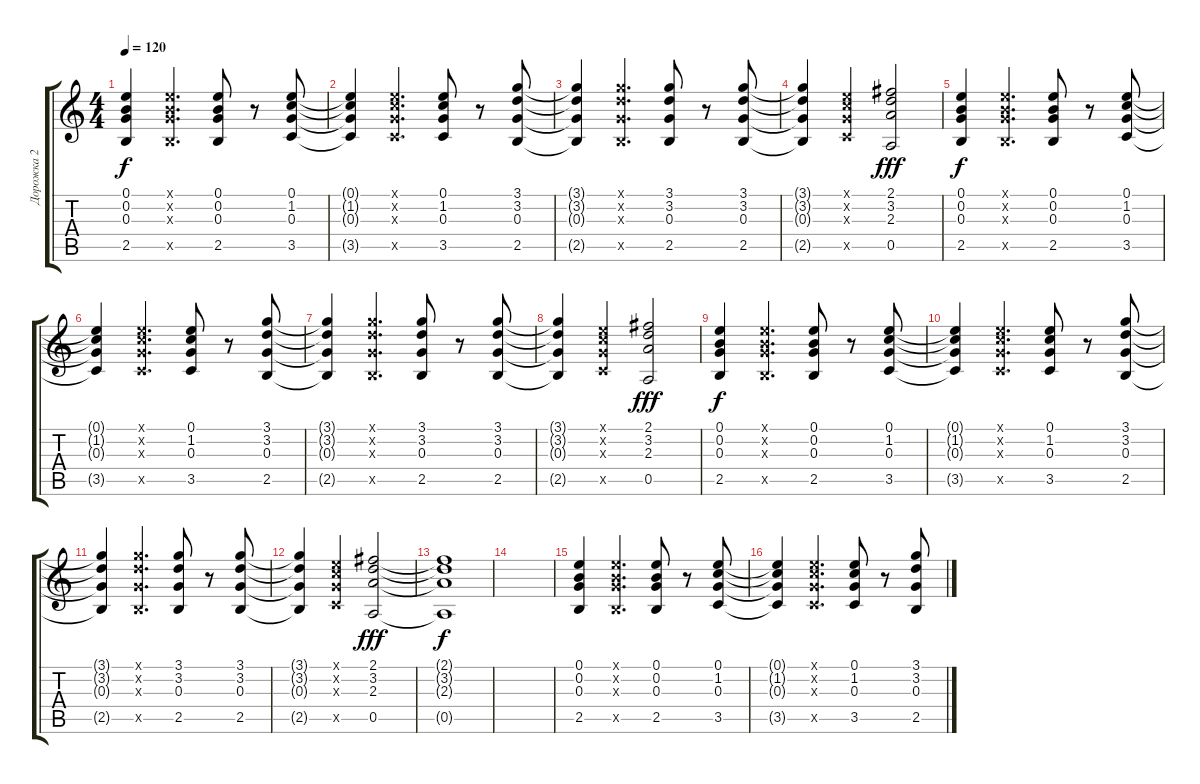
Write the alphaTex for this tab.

\track ("Дорожка 2" "Дорожка 2") {instrument acousticguitarnylon}
\staff {score tabs}
\tuning (E4 B3 G3 D3 A2 E2) {hide}
\ts (4 4)
\tempo 120
\clef g2
\ks c
(0.1 0.2 0.3 2.5).4{dy f} (0.1{x} 0.2{x} 0.3{x} 2.5{x}).4{d} (0.1 0.2 0.3 2.5).8 r.8 (0.1 1.2 0.3 3.5).8 |
(0.1{t} 1.2{t} 0.3{t} 3.5{t}).4 (0.1{x} 1.2{x} 0.3{x} 3.5{x}).4{d} (0.1 1.2 0.3 3.5).8 r.8 (3.1 3.2 0.3 2.5).8 |
(3.1{t} 3.2{t} 0.3{t} 2.5{t}).4 (3.1{x} 3.2{x} 0.3{x} 2.5{x}).4{d} (3.1 3.2 0.3 2.5).8 r.8 (3.1 3.2 0.3 2.5).8 |
(3.1{t} 3.2{t} 0.3{t} 2.5{t}).4 (0.1{x} 1.2{x} 0.3{x} 3.5{x}).4 (2.1 3.2 2.3 0.5).2{dy fff} |
(0.1 0.2 0.3 2.5).4{dy f} (0.1{x} 0.2{x} 0.3{x} 2.5{x}).4{d} (0.1 0.2 0.3 2.5).8 r.8 (0.1 1.2 0.3 3.5).8 |
(0.1{t} 1.2{t} 0.3{t} 3.5{t}).4 (0.1{x} 1.2{x} 0.3{x} 3.5{x}).4{d} (0.1 1.2 0.3 3.5).8 r.8 (3.1 3.2 0.3 2.5).8 |
(3.1{t} 3.2{t} 0.3{t} 2.5{t}).4 (3.1{x} 3.2{x} 0.3{x} 2.5{x}).4{d} (3.1 3.2 0.3 2.5).8 r.8 (3.1 3.2 0.3 2.5).8 |
(3.1{t} 3.2{t} 0.3{t} 2.5{t}).4 (0.1{x} 1.2{x} 0.3{x} 3.5{x}).4 (2.1 3.2 2.3 0.5).2{dy fff} |
(0.1 0.2 0.3 2.5).4{dy f} (0.1{x} 0.2{x} 0.3{x} 2.5{x}).4{d} (0.1 0.2 0.3 2.5).8 r.8 (0.1 1.2 0.3 3.5).8 |
(0.1{t} 1.2{t} 0.3{t} 3.5{t}).4 (0.1{x} 1.2{x} 0.3{x} 3.5{x}).4{d} (0.1 1.2 0.3 3.5).8 r.8 (3.1 3.2 0.3 2.5).8 |
(3.1{t} 3.2{t} 0.3{t} 2.5{t}).4 (3.1{x} 3.2{x} 0.3{x} 2.5{x}).4{d} (3.1 3.2 0.3 2.5).8 r.8 (3.1 3.2 0.3 2.5).8 |
(3.1{t} 3.2{t} 0.3{t} 2.5{t}).4 (0.1{x} 1.2{x} 0.3{x} 3.5{x}).4 (2.1 3.2 2.3 0.5).2{dy fff} |
(2.1{t} 3.2{t} 2.3{t} 0.5{t}).1{dy f} |
|
(0.1 0.2 0.3 2.5).4 (0.1{x} 0.2{x} 0.3{x} 2.5{x}).4{d} (0.1 0.2 0.3 2.5).8 r.8 (0.1 1.2 0.3 3.5).8 |
(0.1{t} 1.2{t} 0.3{t} 3.5{t}).4 (0.1{x} 1.2{x} 0.3{x} 3.5{x}).4{d} (0.1 1.2 0.3 3.5).8 r.8 (3.1 3.2 0.3 2.5).8
